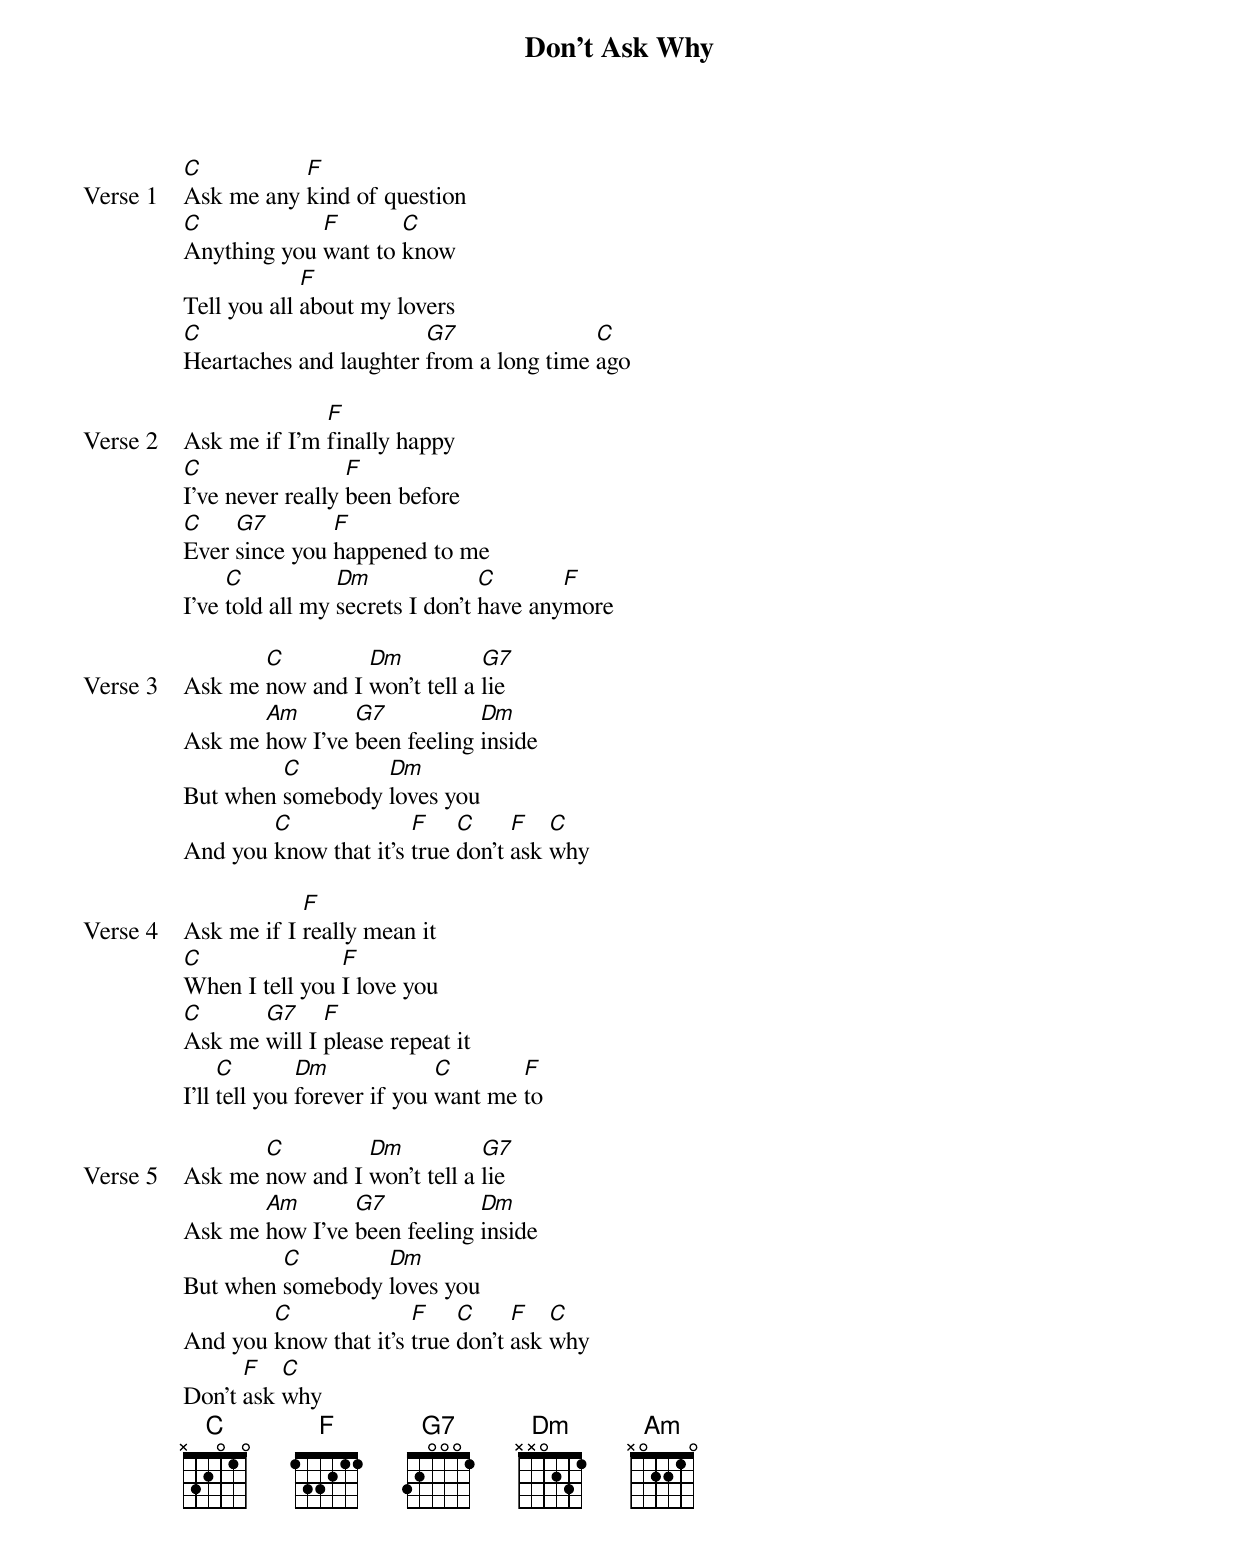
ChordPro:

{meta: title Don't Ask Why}
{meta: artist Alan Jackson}
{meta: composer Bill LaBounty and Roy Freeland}

{start_of_verse: Verse 1}
[C]Ask me any [F]kind of question
[C]Anything you [F]want to [C]know
Tell you all [F]about my lovers
[C]Heartaches and laughter [G7]from a long time [C]ago
{end_of_verse}

{start_of_verse: Verse 2}
Ask me if I'm [F]finally happy
[C]I've never really [F]been before
[C]Ever [G7]since you [F]happened to me
I've [C]told all my [Dm]secrets I don't [C]have any[F]more
{end_of_verse}

{start_of_verse: Verse 3}
Ask me [C]now and I [Dm]won't tell a [G7]lie
Ask me [Am]how I've [G7]been feeling [Dm]inside
But when [C]somebody [Dm]loves you
And you [C]know that it's [F]true [C]don't [F]ask [C]why
{end_of_verse}

{start_of_verse: Verse 4}
Ask me if I [F]really mean it
[C]When I tell you [F]I love you
[C]Ask me [G7]will I [F]please repeat it
I'll [C]tell you [Dm]forever if you [C]want me [F]to
{end_of_verse}

{start_of_verse: Verse 5}
Ask me [C]now and I [Dm]won't tell a [G7]lie
Ask me [Am]how I've [G7]been feeling [Dm]inside
But when [C]somebody [Dm]loves you
And you [C]know that it's [F]true [C]don't [F]ask [C]why
Don't [F]ask [C]why
{end_of_verse}
